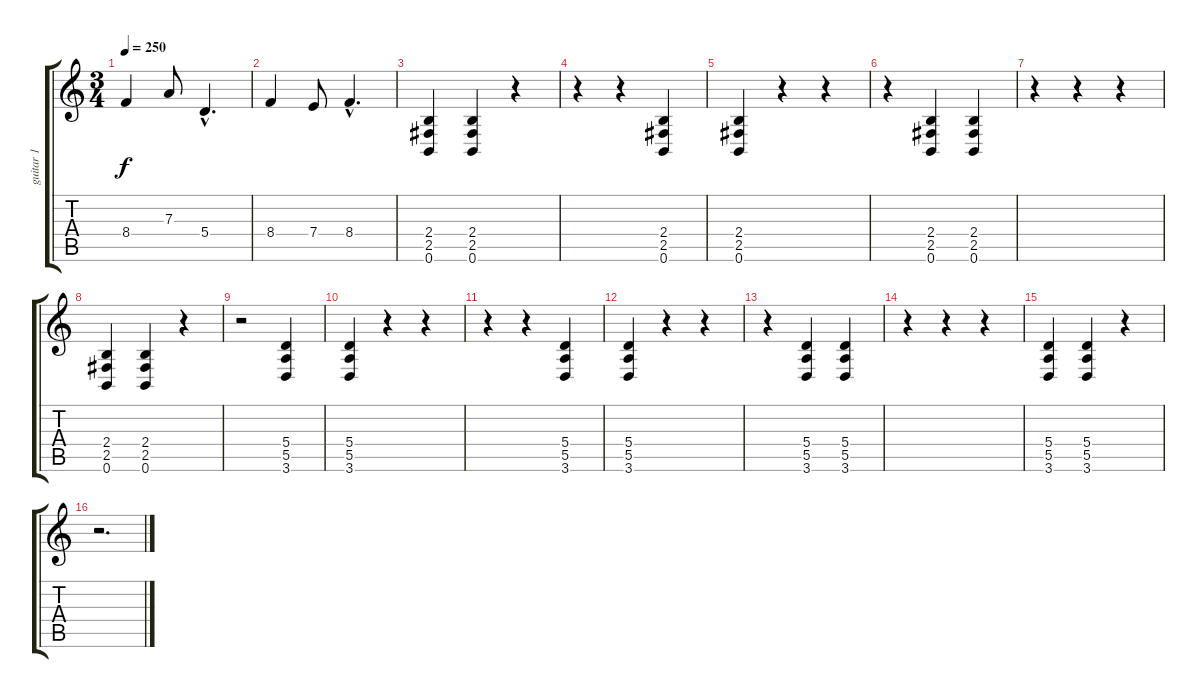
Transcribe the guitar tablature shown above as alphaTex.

\track ("guitar 1" "guitar 1") {instrument distortionguitar}
\staff {score tabs}
\tuning (B3 Gb3 D3 A2 E2 B1) {hide}
\ts (3 4)
\tempo 250
\clef g2
\ks c
8.4.4{dy f} 7.3.8 5.4{hac}.4{d} |
8.4.4 7.4.8 8.4{hac}.4{d} |
(2.4 2.5 0.6).4 (2.4 2.5 0.6).4 r.4 |
r.4 r.4 (2.4 2.5 0.6).4 |
(2.4 2.5 0.6).4 r.4 r.4 |
r.4 (2.4 2.5 0.6).4 (2.4 2.5 0.6).4 |
r.4 r.4 r.4 |
(2.4 2.5 0.6).4 (2.4 2.5 0.6).4 r.4 |
r.2 (5.4 5.5 3.6).4 |
(5.4 5.5 3.6).4 r.4 r.4 |
r.4 r.4 (5.4 5.5 3.6).4 |
(5.4 5.5 3.6).4 r.4 r.4 |
r.4 (5.4 5.5 3.6).4 (5.4 5.5 3.6).4 |
r.4 r.4 r.4 |
(5.4 5.5 3.6).4 (5.4 5.5 3.6).4 r.4 |
r.2{d}
